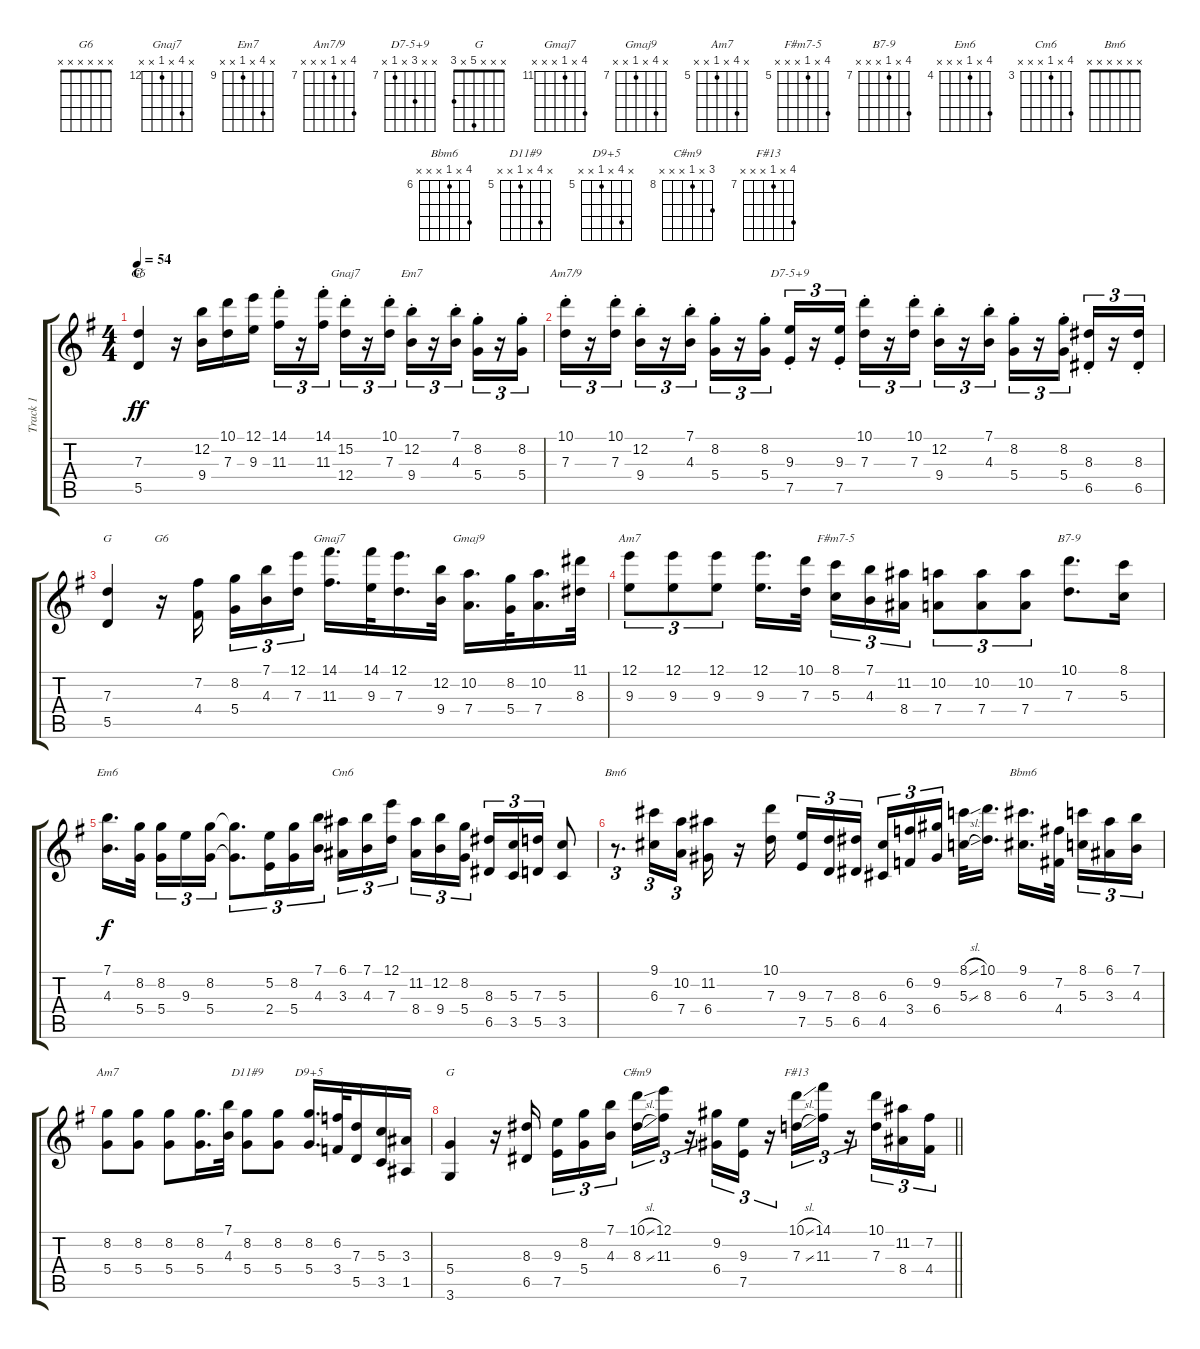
\track ("Track 1" "Track 1") {instrument electricguitarjazz}
\staff {score tabs}
\tuning (E4 B3 G3 D3 A2 E2) {hide}
\chord ("G6" x x 7 x 5 x) {firstfret 5}
\chord ("Gnaj7" x 15 x 12 x x) {firstfret 12}
\chord ("Em7" x 12 x 9 x x) {firstfret 9}
\chord ("Am7/9" 10 x 7 x x x) {firstfret 7}
\chord ("D7-5+9" x x 9 x 7 x) {firstfret 7}
\chord ("G" x x 7 x 5 x) {firstfret 5}
\chord ("G6" x x x x x x)
\chord ("Gmaj7" 14 x 11 x x x) {firstfret 11}
\chord ("Gmaj9" x 10 x 7 x x) {firstfret 7}
\chord ("Am7" 12 x 9 x x x) {firstfret 9}
\chord ("F#m7-5" 8 x 5 x x x) {firstfret 5}
\chord ("B7-9" 10 x 7 x x x) {firstfret 7}
\chord ("Em6" 7 x 4 x x x) {firstfret 4}
\chord ("Cm6" 6 x 3 x x x) {firstfret 3}
\chord ("Bm6" x x x x x x)
\chord ("Bbm6" 9 x 6 x x x) {firstfret 6}
\chord ("Am7" x 8 x 5 x x) {firstfret 5}
\chord ("D11#9" x 8 x 5 x x) {firstfret 5}
\chord ("D9+5" x 8 x 5 x x) {firstfret 5}
\chord ("G" x x x 5 x 3)
\chord ("C#m9" 10 x 8 x x x) {firstfret 8}
\chord ("F#13" 10 x 7 x x x) {firstfret 7}
\ts (4 4)
\section ("" "C")
\tempo 54
\clef g2
\ks g
(7.3 5.5).4{ch "G6" dy ff} r.16 (12.2 9.4).16 (10.1 7.3).16 (12.1 9.3).16 (14.1{st} 11.3{st}).16{tu (3 2) beam Down} r.16{tu (3 2) beam Down} (14.1{st} 11.3{st}).16{tu (3 2) beam Down beam split} (15.2{st} 12.4{st}).16{tu (3 2) ch "Gnaj7"} r.16{tu (3 2)} (10.1{st} 7.3{st}).16{tu (3 2)} (12.2{st} 9.4{st}).16{tu (3 2) ch "Em7"} r.16{tu (3 2)} (7.1{st} 4.3{st}).16{tu (3 2) beam split} (8.2{st} 5.4{st}).16{tu (3 2)} r.16{tu (3 2)} (8.2{st} 5.4{st}).16{tu (3 2)} |
(10.1{st} 7.3{st}).16{tu (3 2) ch "Am7/9"} r.16{tu (3 2)} (10.1{st} 7.3{st}).16{tu (3 2) beam split} (12.2{st} 9.4{st}).16{tu (3 2)} r.16{tu (3 2)} (7.1{st} 4.3{st}).16{tu (3 2)} (8.2{st} 5.4{st}).16{tu (3 2)} r.16{tu (3 2)} (8.2{st} 5.4{st}).16{tu (3 2) beam split} (9.3{st} 7.5{st}).16{tu (3 2) ch "D7-5+9"} r.16{tu (3 2)} (9.3{st} 7.5{st}).16{tu (3 2)} (10.1{st} 7.3{st}).16{tu (3 2)} r.16{tu (3 2)} (10.1{st} 7.3{st}).16{tu (3 2) beam split} (12.2{st} 9.4{st}).16{tu (3 2)} r.16{tu (3 2)} (7.1{st} 4.3{st}).16{tu (3 2)} (8.2{st} 5.4{st}).16{tu (3 2)} r.16{tu (3 2)} (8.2{st} 5.4{st}).16{tu (3 2) beam split} (8.3{st} 6.5{st}).16{tu (3 2)} r.16{tu (3 2)} (8.3{st} 6.5{st}).16{tu (3 2)} |
(7.3 5.5).4{ch "G"} r.16{ch "G6"} (7.2 4.4).16{beam splitsecondary} (8.2 5.4).16{tu (3 2)} (7.1 4.3).16{tu (3 2)} (12.1 7.3).16{tu (3 2)} (14.1 11.3).16{d ch "Gmaj7" beam merge} (14.1 9.3).32{beam merge} (12.1 7.3).16{d beam merge} (12.2 9.4).32{beam split} (10.2 7.4).16{d ch "Gmaj9" beam merge} (8.2 5.4).32{beam merge} (10.2 7.4).16{d beam merge} (11.1 8.3).32 |
(12.1 9.3).8{tu (3 2) ch "Am7"} (12.1 9.3).8{tu (3 2)} (12.1 9.3).8{tu (3 2)} (12.1 9.3).16{d} (10.1 7.3).32{beam splitsecondary} (8.1 5.3).16{tu (3 2) ch "F#m7-5"} (7.1 4.3).16{tu (3 2)} (11.2 8.4).16{tu (3 2)} (10.2 7.4).8{tu (3 2)} (10.2 7.4).8{tu (3 2)} (10.2 7.4).8{tu (3 2)} (10.1 7.3).8{d ch "B7-9"} (8.1 5.3).16 |
(7.1 4.3).16{d ch "Em6" dy f} (8.2 5.4).32{beam splitsecondary} (8.2 5.4).16{tu (3 2)} 9.3.16{tu (3 2)} (8.2 5.4).16{tu (3 2)} (8.2{t} 5.4{t}).8{d tu (3 2)} (5.2 2.4).16{tu (3 2)} (8.2 5.4).16{tu (3 2)} (7.1 4.3).16{tu (3 2)} (6.1 3.3).16{tu (3 2) ch "Cm6"} (7.1 4.3).16{tu (3 2)} (12.1 7.3).16{tu (3 2) beam splitsecondary} (11.2 8.4).16{tu (3 2)} (12.2 9.4).16{tu (3 2)} (8.2 5.4).16{tu (3 2)} (8.3 6.5).16{tu (3 2)} (5.3 3.5).16{tu (3 2)} (7.3 5.5).16{tu (3 2)} (5.3 3.5).8 |
r.8{d tu (3 2) ch "Bm6"} (9.1 6.3).16{tu (3 2)} (10.2 7.4).16{tu (3 2) beam splitsecondary} (11.2 6.4).16 r.16 (10.1 7.3).16{beam splitsecondary} (9.3 7.5).16{tu (3 2)} (7.3 5.5).16{tu (3 2)} (8.3 6.5).16{tu (3 2)} (6.3 4.5).16{tu (3 2)} (6.2 3.4).16{tu (3 2)} (9.2 6.4).16{tu (3 2) beam splitsecondary} (8.1{sl} 5.3{sl}).32 (10.1 8.3).16{d} (9.1 6.3).16{d ch "Bbm6"} (7.2 4.4).32{beam splitsecondary} (8.1 5.3).16{tu (3 2)} (6.1 3.3).16{tu (3 2)} (7.1 4.3).16{tu (3 2)} |
(8.2 5.4).8{ch "Am7"} (8.2 5.4).8 (8.2 5.4).8 (8.2 5.4).16{d} (7.1 4.3).32 (8.2 5.4).8{ch "D11#9"} (8.2 5.4).8 (8.2 5.4).16{d ch "D9+5"} (6.2 3.4).32 (7.3 5.5).16 (5.3 3.5).16{beam merge} (3.3 1.5).16 |
\barLineRight lightlight
(5.4 3.6).4{ch "G"} r.16 (8.3 6.5).16{beam splitsecondary} (9.3 7.5).16{tu (3 2)} (8.2 5.4).16{tu (3 2)} (7.1 4.3).16{tu (3 2)} (10.1{sl} 8.3{sl}).16{tu (3 2) ch "C#m9"} (12.1 11.3).16{tu (3 2)} r.16{tu (3 2)} (9.2 6.4).16{tu (3 2)} (9.3 7.5).16{tu (3 2)} r.16{tu (3 2)} (10.1{sl} 7.3{sl}).16{tu (3 2) ch "F#13"} (14.1 11.3).16{tu (3 2)} r.16{tu (3 2)} (10.1 7.3).16{tu (3 2)} (11.2 8.4).16{tu (3 2)} (7.2 4.4).16{tu (3 2)}
